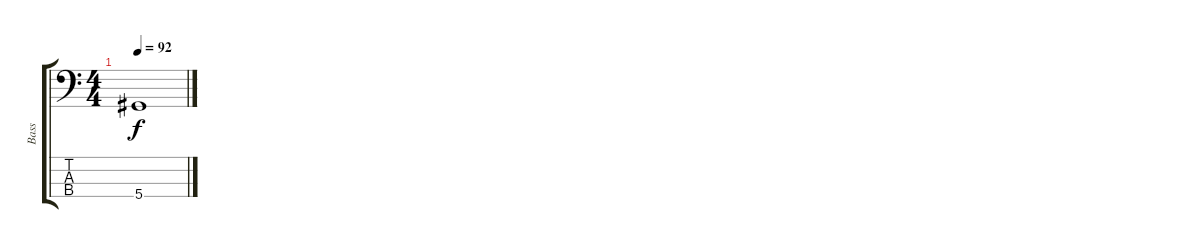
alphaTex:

\track ("Bass" "Bass") {instrument electricbasspick}
\staff {score tabs}
\tuning (Gb2 Db2 Ab1 Eb1) {hide}
\ts (4 4)
\tempo 92
\clef f4
\ks c
5.4.1{dy f volume 0}
